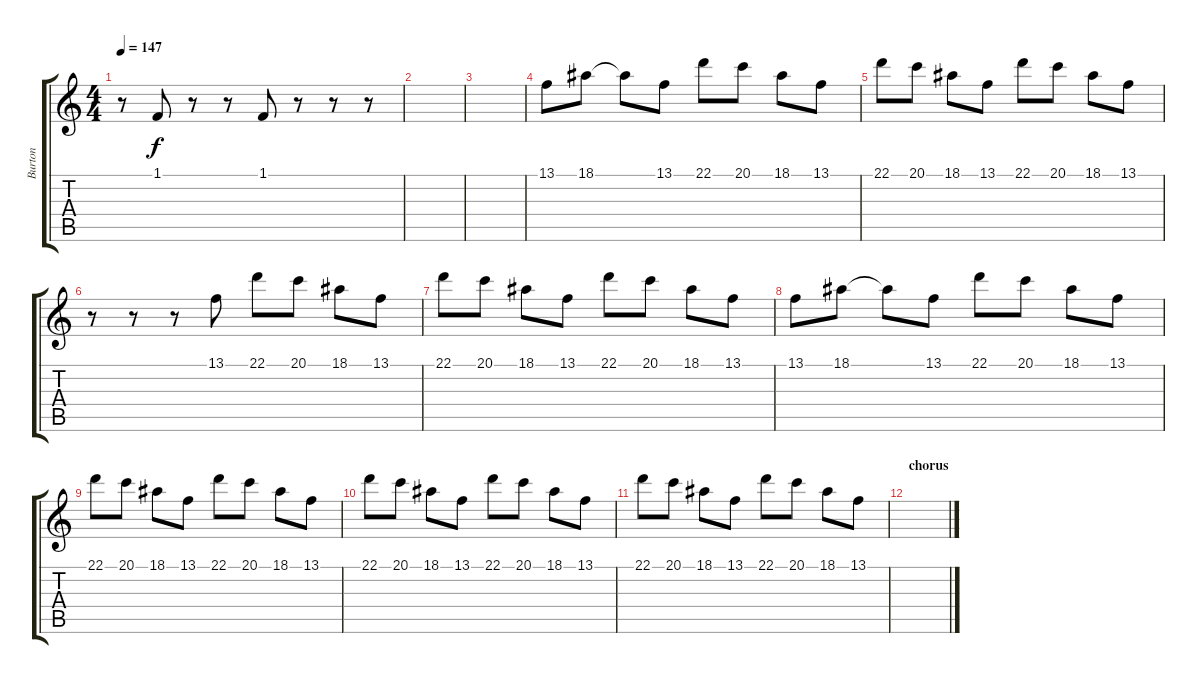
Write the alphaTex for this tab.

\track ("Burton" "Burton") {instrument lead2sawtooth}
\staff {score tabs}
\tuning (E4 B3 G3 D3 A2 E2) {hide}
\ts (4 4)
\tempo 147
\clef g2
\ks c
r.8{dy f} 1.1.8 r.8 r.8 1.1.8 r.8 r.8 r.8 |
|
|
13.1.8{instrument lead2sawtooth} 18.1.8 18.1{t}.8 13.1.8 22.1.8 20.1.8 18.1.8 13.1.8 |
22.1.8 20.1.8 18.1.8 13.1.8 22.1.8 20.1.8 18.1.8 13.1.8 |
r.8 r.8 r.8 13.1.8 22.1.8 20.1.8 18.1.8 13.1.8 |
22.1.8 20.1.8 18.1.8 13.1.8 22.1.8 20.1.8 18.1.8 13.1.8 |
13.1.8{volume 5} 18.1.8 18.1{t}.8 13.1.8 22.1.8 20.1.8 18.1.8 13.1.8 |
22.1.8 20.1.8 18.1.8 13.1.8 22.1.8 20.1.8 18.1.8 13.1.8 |
22.1.8 20.1.8 18.1.8 13.1.8 22.1.8 20.1.8 18.1.8 13.1.8 |
22.1.8 20.1.8 18.1.8 13.1.8 22.1.8 20.1.8 18.1.8 13.1.8 |
\section ("" "chorus")
